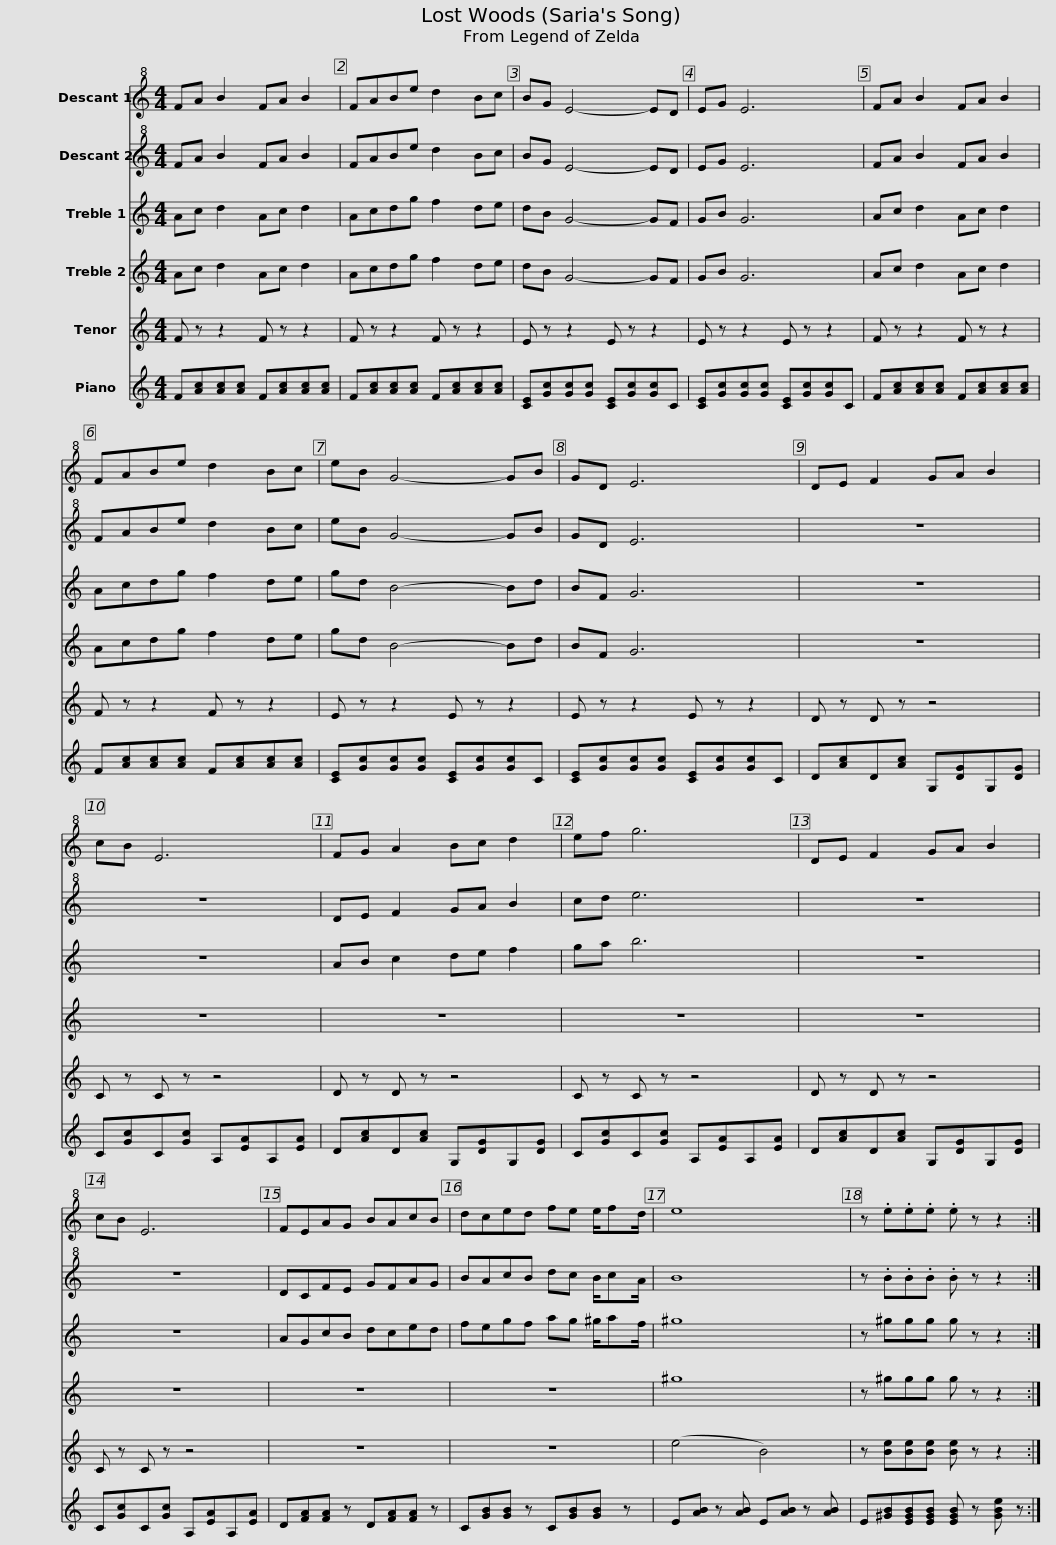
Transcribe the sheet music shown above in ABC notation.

X:1
%%score 1 2 3 4 5 6
L:1/8
M:4/4
I:linebreak $
K:C
V:1 treble+8
V:2 treble+8
V:3 treble
V:4 treble
V:5 treble
V:6 treble
V:1
 FA B2 FA B2 | FABe d2 Bc | BG E4- ED | EG E6 |$ FA B2 FA B2 | %5
 FABe d2 Bc | eB G4- GB | GD E6 | DE F2 GA B2 |$ cB E6 | %10
 FG A2 Bc d2 | ef g6 | DE F2 GA B2 |$ cB E6 | FEAG BAcB | %15
 dced fe e/fd/ | e8 |$ z .e.e.e .e z z2 :| %18
V:2
 FA B2 FA B2 | FABe d2 Bc | BG E4- ED | EG E6 |$ FA B2 FA B2 | %5
 FABe d2 Bc | eB G4- GB | GD E6 | z8 |$ z8 | %10
 DE F2 GA B2 | cd e6 | z8 |$ z8 | DCFE GFAG | %15
 BAcB dc B/cA/ | B8 |$ z .B.B.B .B z z2 :| %18
V:3
 Ac d2 Ac d2 | Acdg f2 de | dB G4- GF | GB G6 |$ Ac d2 Ac d2 | %5
 Acdg f2 de | gd B4- Bd | BF G6 | z8 |$ z8 | %10
 AB c2 de f2 | ga b6 | z8 |$ z8 | AGcB dced | %15
 fegf ag ^g/af/ | ^g8 |$ z ^ggg g z z2 :| %18
V:4
 Ac d2 Ac d2 | Acdg f2 de | dB G4- GF | GB G6 |$ Ac d2 Ac d2 | %5
 Acdg f2 de | gd B4- Bd | BF G6 | z8 |$ z8 | %10
 z8 | z8 | z8 |$ z8 | z8 | %15
 z8 | ^g8 |$ z ^ggg g z z2 :| %18
V:5
 F z z2 F z z2 | F z z2 F z z2 | E z z2 E z z2 | E z z2 E z z2 |$ F z z2 F z z2 | %5
 F z z2 F z z2 | E z z2 E z z2 | E z z2 E z z2 | D z D z z4 |$ C z C z z4 | %10
 D z D z z4 | C z C z z4 | D z D z z4 |$ C z C z z4 | z8 | %15
 z8 | (e4 B4) |$ z [Be][Be][Be] [Be] z z2 :| %18
V:6
 F[Ac][Ac][Ac] F[Ac][Ac][Ac] | F[Ac][Ac][Ac] F[Ac][Ac][Ac] | [CE][Gc][Gc][Gc] [CE][Gc][Gc]C | [CE][Gc][Gc][Gc] [CE][Gc][Gc]C |$ F[Ac][Ac][Ac] F[Ac][Ac][Ac] | %5
 F[Ac][Ac][Ac] F[Ac][Ac][Ac] | [CE][Gc][Gc][Gc] [CE][Gc][Gc]C | [CE][Gc][Gc][Gc] [CE][Gc][Gc]C | D[Ac]D[Ac] G,[DG]G,[DG] |$ C[Gc]C[Gc] A,[EA]A,[EA] | %10
 D[Ac]D[Ac] G,[DG]G,[DG] | C[Gc]C[Gc] A,[EA]A,[EA] | D[Ac]D[Ac] G,[DG]G,[DG] |$ C[Gc]C[Gc] A,[EA]A,[EA] | D[FA][FA] z D[FA][FA] z | %15
 C[GB][GB] z C[GB][GB] z | E[AB] z [AB] E[AB] z [AB] |$ E[^GB][EGB][EGB] [EGB] z [GBe] z :| %18
